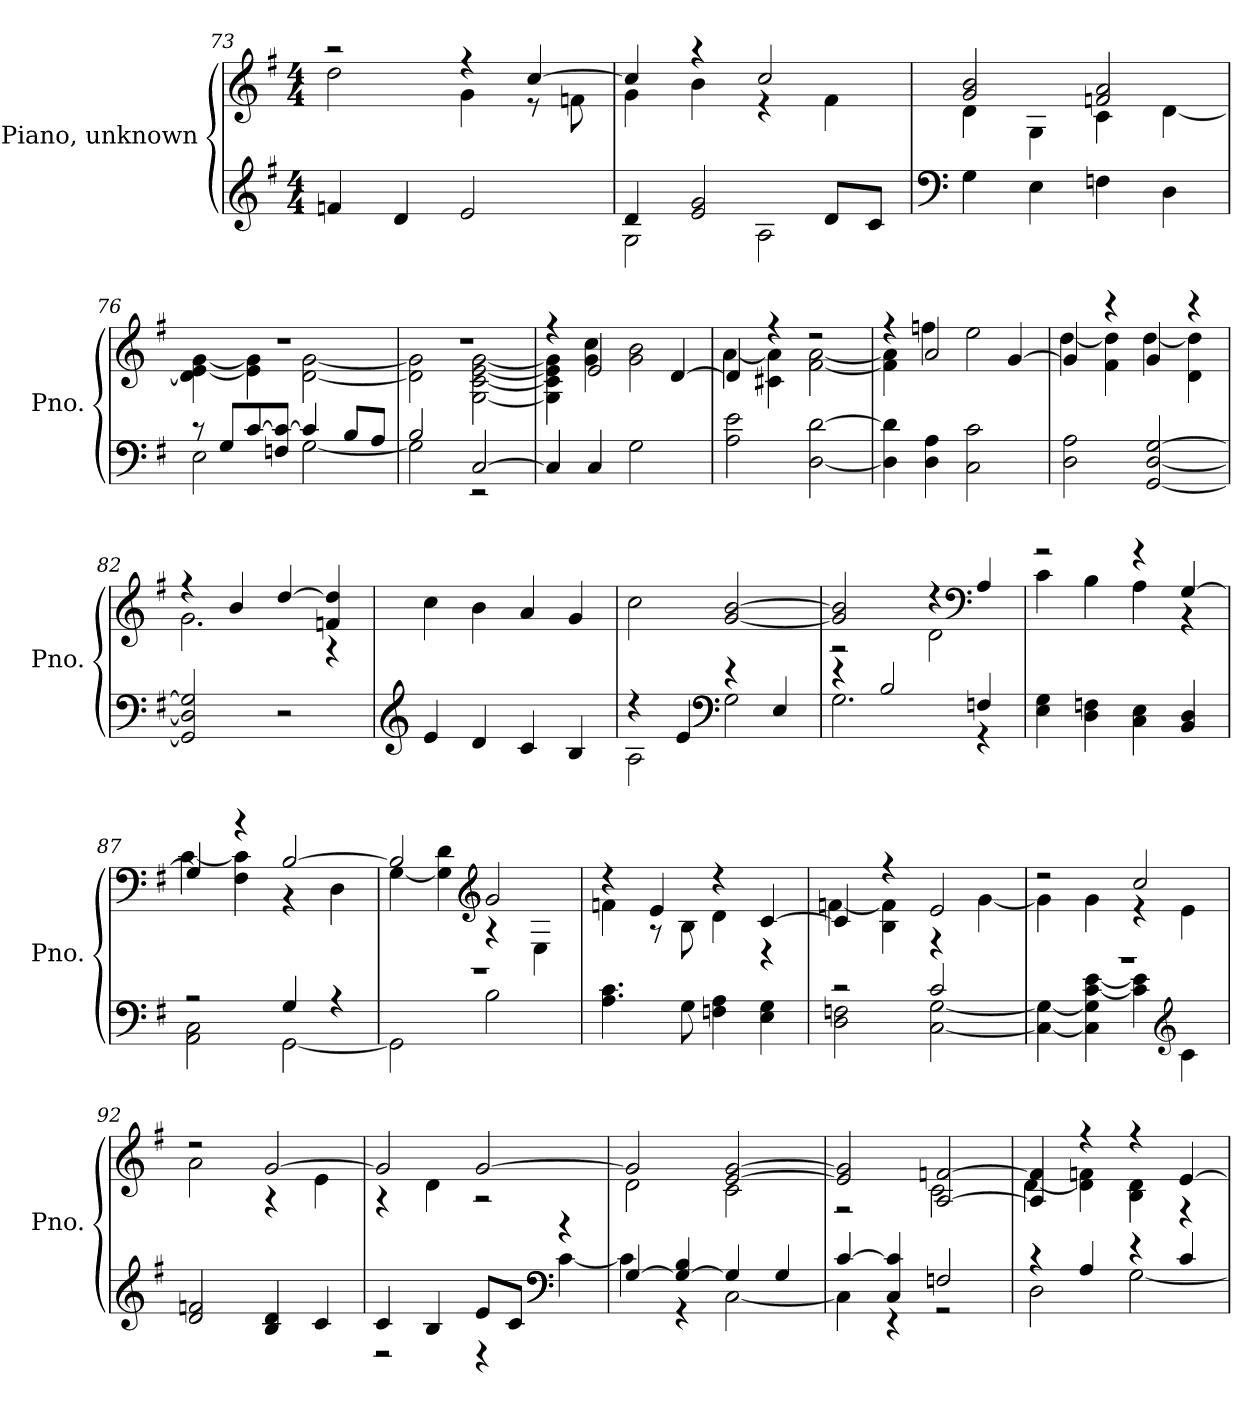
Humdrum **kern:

**kern	**kern
*part1	*part1
*staff2	*staff1
*I"Piano, unknown	*
*I'Pno.	*
*clefG2	*clefG2
*k[f#]	*k[f#]
*M4/4	*M4/4
=73	=73
*	*^
4fn/	2r	2dd\
4d/	.	.
2e/	4r	4g\
.	[4cc/	8r
.	.	8fn\
=74	=74	=74
*^	*	*
4d/	2G\	4cc/]	4g\
2e/ 2g/	.	4r	4b\
.	2A\	2cc/	4r
8d/L	.	.	4f#\
8c/J	.	.	.
*v	*v	*	*
=75	=75	=75
*clefF4	*	*
4G\	2g/ 2b/	4d\
4E\	.	4G\
4Fn\	2fn/ 2a/	4c\
4D\	.	[4d\
!!LO:LB:g=z	!!
=76	=76	=76
*^	*	*
8r	2E\	1r	4d\] [4e\ [4g\
8G/L	.	.	.
[8c/	.	.	4e\] 4g\]
8Fn/ 8c/_J	.	.	.
4c/]	[2G\	.	[2d\ [2g\
8B/L	.	.	.
8A/J	.	.	.
=77	=77	=77	=77
2B/	2G\]	1r	2d\] 2g\]
[2C/	2r	.	[2G\ [2c\ [2e\ [2g\
*v	*v	*	*
=78	=78	=78
4C/]	4r	4G\] 4c\] 4e\] 4g\]
4C/	2e/	4g\ 4cc\
2G\	.	2g\ 2b\
.	[4d/	.
=79	=79	=79
2A\ 2e\	4d/]	[4a\
.	4r	4c#X\ 4a\]
[2D\ [2d\	2r	[2f#\ [2a\
=80	=80	=80
4D\] 4d\]	4r	4f#\] 4a\]
4D\ 4A\	2a/	4ffn\
2C\ 2c\	.	2ee\
.	[4g/	.
=81	=81	=81
2D\ 2A\	4g/]	[4dd\
.	4r	4f#\ 4dd\]
[2GG/ [2D/ [2G/	4g/	[4dd\
.	4r	4d\ 4dd\]
=82	=82	=82
2GG/] 2D/] 2G/]	4r	2.g\
.	4b/	.
2r	[4dd/	.
.	4fn/ 4dd/]	4r
*	*v	*v
!!LO:LB:g=z
=83	=83
*clefG2	*
4e/	4cc\
4d/	4b\
4c/	4a/
4B/	4g/
=84	=84
*^	*
4r	2A\	2cc\
4e/	.	.
*clefF4	*	*
4r	2G\	[2g/ [2b/
4E/	.	.
=85	=85	=85
*	*	*^
4r	2.G\	2g/] 2b/]	2r
2B/	.	.	.
.	.	4r	2d\
*	*	*clefF4	*
4Fn/	4r	4A/	.
*v	*v	*	*
=86	=86	=86
4E\ 4G\	2r	4c\
4D\ 4Fn\	.	4B\
4C\ 4E\	4r	4A\
4BB/ 4D/	[4G/	4r
=87	=87	=87
*^	*	*
2r	2AA\ 2C\	4G/]	[4c\
.	.	4r	4F#\ 4c\]
4G/	[2GG\	[2B/	4r
4r	.	.	4D\
=88	=88	=88	=88
1r	2GG\]	2B/]	[4G\
.	.	.	4G\] 4d\
*	*	*clefG2	*
.	2B\	2g/	4r
.	.	.	4E\
*v	*v	*	*
=89	=89	=89
4.A\ 4.c\	4r	4fn\
.	4e/	8r
8G\	.	8B\
4Fn\ 4A\	4r	4d\
4E\ 4G\	[4c/	4r
!!LO:LB:g=z	!!
=90	=90	=90
*^	*	*
2r	2D\ 2Fn\	4c/]	[4fn\
.	.	4r	4B\ 4f\]
2c/	[2C\ [2G\	2e/	4r
.	.	.	[4g\
=91	=91	=91	=91
1r	4C\_ 4G\_	2r	4g\]
.	4C\] 4G\] [4c\ [4e\	.	4g\
.	4c\] 4e\]	2cc/	4r
*clefG2	*	*	*
.	4c\	.	4e\
*v	*v	*	*
=92	=92	=92
2d/ 2fn/	2r	2a\
4B/ 4d/	[2g/	4r
4c/	.	4e\
=93	=93	=93
*^	*	*
4c/	2r	2g/]	4r
4B/	.	.	4d\
8e/L	4r	[2g/	2r
8c/J	.	.	.
*clefF4	*	*	*
4r	[4c\	.	.
=94	=94	=94	=94
[4G/	4c\]	2g/]	2d\
4G/_ 4B/	4r	.	.
4G/]	[2C\	[2e/ [2g/	2c\
4G/	.	.	.
=95	=95	=95	=95
[4c/	4C\]	2e/] 2g/]	2r
4C/ 4c/]	4r	.	.
2Fn/	2r	[2A/ [2fn/	2c\
!!LO:LB:g=z	!!
=96	=96	=96	=96
4r	2D\	4A/] 4f/]	[4d\
4A/	.	4r	4d\] 4fn\
4r	[2G\	4r	4B\ 4d\
4c/	.	[4e/	4r
*v	*v	*	*
*	*v	*v
=	=
*-	*-
